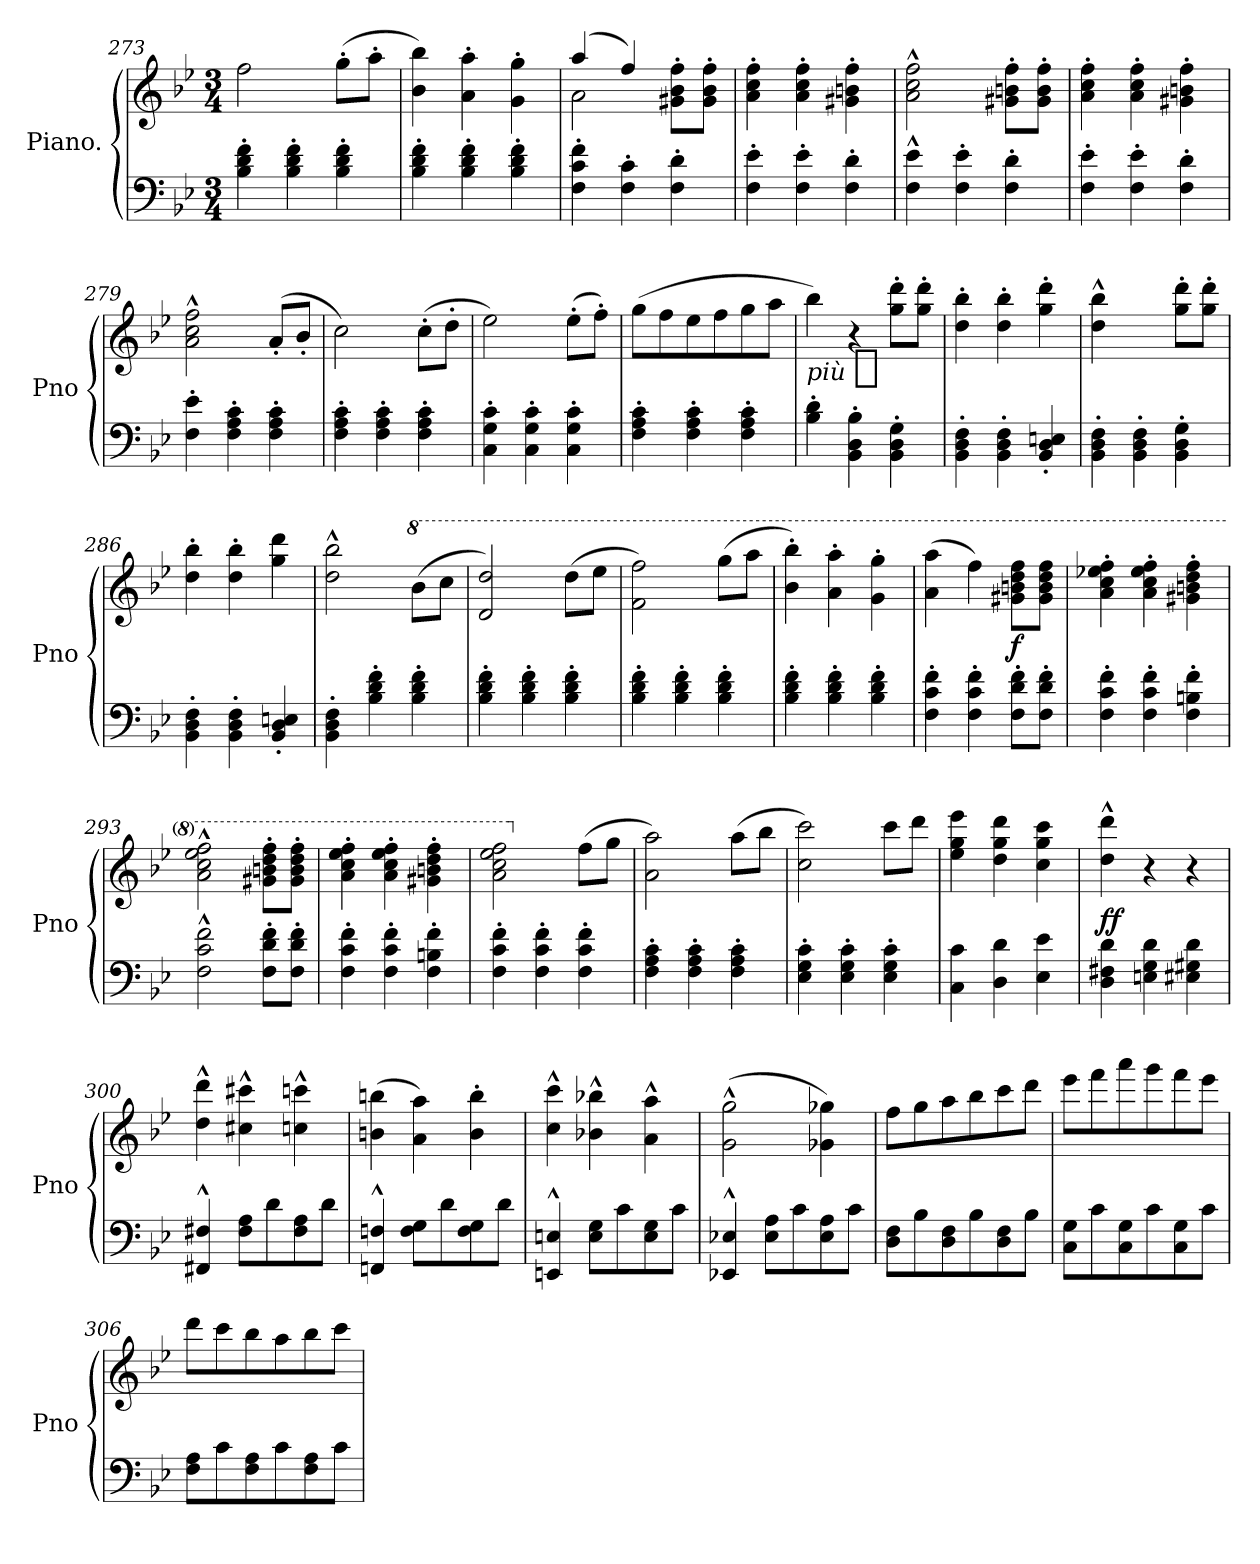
**kern	**kern	**dynam
*part1	*part1	*part1
*staff2	*staff1	*staff1/2
*I"Piano.	*	*
*I'Pno	*	*
*clefF4	*clefG2	*
*k[b-e-]	*k[b-e-]	*
*M3/4	*M3/4	*
=273	=273	=273
4B-'\ 4d'\ 4f'\	2ff\	.
4B-'\ 4d'\ 4f'\	.	.
4B-'\ 4d'\ 4f'\	(8gg'\L	.
.	8aa'\J	.
=274	=274	=274
4B-'\ 4d'\ 4f'\	4b-\ 4bb-\)	.
4B-'\ 4d'\ 4f'\	4a'\ 4aa'\	.
4B-'\ 4d'\ 4f'\	4g'\ 4gg'\	.
=275	=275	=275
*	*^	*
4F'\ 4c'\ 4f'\	(4aa/	2a\	.
4F'\ 4c'\	4ff/)	.	.
4F'\ 4d'\	8g#X'\ 8b-'\ 8ff'\L	4ryy	.
.	8g#'\ 8b-'\ 8ff'\J	.	.
*	*v	*v	*
=276	=276	=276
4F'\ 4e-'\	4a'\ 4cc'\ 4ff'\	.
4F'\ 4e-'\	4a'\ 4cc'\ 4ff'\	.
4F'\ 4d'\	4g#X'\ 4bn'\ 4ff'\	.
=277	=277	=277
4F^^\ 4e-^^\	2a^^\ 2cc^^\ 2ff^^\	.
4F'\ 4e-'\	.	.
4F'\ 4d'\	8g#X'\ 8bn'\ 8ff'\L	.
.	8g#'\ 8b'\ 8ff'\J	.
=278	=278	=278
4F'\ 4e-'\	4a'\ 4cc'\ 4ff'\	.
4F'\ 4e-'\	4a'\ 4cc'\ 4ff'\	.
4F'\ 4d'\	4g#X'\ 4bn'\ 4ff'\	.
=279	=279	=279
4F'\ 4e-'\	2a^^\ 2cc^^\ 2ff^^\	.
4F'\ 4A'\ 4c'\	.	.
4F'\ 4A'\ 4c'\	(<8a'/L	.
.	8b-'/J	.
=280	=280	=280
4F'\ 4A'\ 4c'\	2cc\)	.
4F'\ 4A'\ 4c'\	.	.
4F'\ 4A'\ 4c'\	(8cc'\L	.
.	8dd'\J	.
=281	=281	=281
4C'\ 4G'\ 4c'\	2ee-\)	.
4C'\ 4G'\ 4c'\	.	.
4C'\ 4G'\ 4c'\	(8ee-'\L	.
.	8ff'\J)	.
=282	=282	=282
4F'\ 4A'\ 4c'\	(8gg\L	.
.	8ff\	.
4F'\ 4A'\ 4c'\	8ee-\	.
.	8ff\	.
4F'\ 4A'\ 4c'\	8gg\	.
.	8aa\J	.
=283	=283	=283
!	!	!LO:DY:b:t=più %s
4B-'\ 4d'\	4bb-\)	f
4BB-'\ 4D'\ 4B-'\	4r	.
4BB-'\ 4D'\ 4G'\	8gg'\ 8ddd'\L	.
.	8gg'\ 8ddd'\J	.
=284	=284	=284
4BB-'\ 4D'\ 4F'\	4dd'\ 4bb-'\	.
4BB-'\ 4D'\ 4F'\	4dd'\ 4bb-'\	.
4BB-'/ 4D'/ 4En'/	4gg'\ 4ddd'\	.
=285	=285	=285
4BB-'\ 4D'\ 4F'\	4dd^^\ 4bb-^^\	.
4BB-'\ 4D'\ 4F'\	4ryy	.
4BB-'\ 4D'\ 4G'\	8gg'\ 8ddd'\L	.
.	8gg'\ 8ddd'\J	.
=286	=286	=286
4BB-'\ 4D'\ 4F'\	4dd'\ 4bb-'\	.
4BB-'\ 4D'\ 4F'\	4dd'\ 4bb-'\	.
4BB-'/ 4D'/ 4En'/	4gg\ 4ddd\	.
=287	=287	=287
4BB-'\ 4D'\ 4F'\	2dd^^\ 2bb-^^\	.
4B-'\ 4d'\ 4f'\	.	.
*	*8va	*
4B-'\ 4d'\ 4f'\	(8bb-\L	.
.	8ccc\J	.
=288	=288	=288
4B-'\ 4d'\ 4f'\	2dd/ 2ddd/)	.
4B-'\ 4d'\ 4f'\	.	.
4B-'\ 4d'\ 4f'\	(8ddd\L	.
.	8eee-\J	.
=289	=289	=289
4B-'\ 4d'\ 4f'\	2ff\ 2fff\)	.
4B-'\ 4d'\ 4f'\	.	.
4B-'\ 4d'\ 4f'\	(8ggg\L	.
.	8aaa\J	.
=290	=290	=290
4B-'\ 4d'\ 4f'\	4bb-'\ 4bbb-'\)	.
4B-'\ 4d'\ 4f'\	4aa'\ 4aaa'\	.
4B-'\ 4d'\ 4f'\	4gg'\ 4ggg'\	.
=291	=291	=291
4F'\ 4c'\ 4f'\	(4aa\ 4aaa\	.
4F'\ 4c'\ 4f'\	4fff\)	.
8F'\ 8d'\ 8f'\L	8gg#X\ 8bbn\ 8ddd\ 8fff\L	f
8F'\ 8d'\ 8f'\J	8gg#\ 8bb\ 8ddd\ 8fff\J	.
=292	=292	=292
4F'\ 4c'\ 4f'\	4aa'\ 4ccc'\ 4eee-X'\ 4fff'\	.
4F'\ 4c'\ 4f'\	4aa'\ 4ccc'\ 4eee-'\ 4fff'\	.
4F'\ 4Bn'\ 4f'\	4gg#X'\ 4bbn'\ 4ddd'\ 4fff'\	.
=293	=293	=293
2F^^\ 2c^^\ 2f^^\	2aa^^\ 2ccc^^\ 2eee-^^\ 2fff^^\	.
8F'\ 8d'\ 8f'\L	8gg#X'\ 8bbn'\ 8ddd'\ 8fff'\L	.
8F'\ 8d'\ 8f'\J	8gg#'\ 8bb'\ 8ddd'\ 8fff'\J	.
=294	=294	=294
4F'\ 4c'\ 4f'\	4aa'\ 4ccc'\ 4eee-'\ 4fff'\	.
4F'\ 4c'\ 4f'\	4aa'\ 4ccc'\ 4eee-'\ 4fff'\	.
4F'\ 4Bn'\ 4f'\	4gg#X'\ 4bbn'\ 4ddd'\ 4fff'\	.
=295	=295	=295
4F'\ 4c'\ 4f'\	2aa\ 2ccc\ 2eee-\ 2fff\	.
4F'\ 4c'\ 4f'\	.	.
*	*X8va	*
4F'\ 4c'\ 4f'\	(8ff\L	.
.	8gg\J	.
=296	=296	=296
4F'\ 4A'\ 4c'\	2a\ 2aa\)	.
4F'\ 4A'\ 4c'\	.	.
4F'\ 4A'\ 4c'\	(8aa\L	.
.	8bb-\J	.
=297	=297	=297
4E-'\ 4G'\ 4c'\	2cc\ 2ccc\)	.
4E-'\ 4G'\ 4c'\	.	.
4E-'\ 4G'\ 4c'\	8ccc\L	.
.	8ddd\J	.
=298	=298	=298
4C\ 4c\	4ee-\ 4gg\ 4eee-\	.
4D\ 4d\	4dd\ 4gg\ 4ddd\	.
4E-\ 4e-\	4cc\ 4gg\ 4ccc\	.
=299	=299	=299
4D\ 4F#X\ 4d\	4dd^^\ 4ddd^^\	ff
4En\ 4G\ 4d\	4r	.
4E#X\ 4G#X\ 4d\	4r	.
=300	=300	=300
4FF#X^^/ 4F#X^^/	4dd^^\ 4ddd^^\	.
8F#\ 8A\L	4cc#X^^\ 4ccc#X^^\	.
8d\	.	.
8F#\ 8A\	4ccn^^\ 4cccn^^\	.
8d\J	.	.
=301	=301	=301
4FFn^^</ 4Fn^^</	(4bn\ 4bbn\	.
8F\ 8G\L	4a\ 4aa\)	.
8d\	.	.
8F\ 8G\	4b'\ 4bb'\	.
8d\J	.	.
=302	=302	=302
4EEn^^</ 4En^^</	4cc^^\ 4ccc^^\	.
8E\ 8G\L	4b-X^^\ 4bb-X^^\	.
8c\	.	.
8E\ 8G\	4a^^\ 4aa^^\	.
8c\J	.	.
=303	=303	=303
4EE-X^^</ 4E-X^^</	(2g^^\ 2gg^^\	.
8E-\ 8A\L	.	.
8c\	.	.
8E-\ 8A\	4g-X\ 4gg-X\)	.
8c\J	.	.
=304	=304	=304
8D\ 8F\L	8ff\L	.
8B-\	8gg\	.
8D\ 8F\	8aa\	.
8B-\	8bb-\	.
8D\ 8F\	8ccc\	.
8B-\J	8ddd\J	.
=305	=305	=305
8C\ 8G\L	8eee-\L	.
8c\	8fff\	.
8C\ 8G\	8aaa\	.
8c\	8ggg\	.
8C\ 8G\	8fff\	.
8c\J	8eee-\J	.
=306	=306	=306
8F\ 8A\L	8ddd\L	.
8c\	8ccc\	.
8F\ 8A\	8bb-\	.
8c\	8aa\	.
8F\ 8A\	8bb-\	.
8c\J	8ccc\J	.
=	=	=
*-	*-	*-
